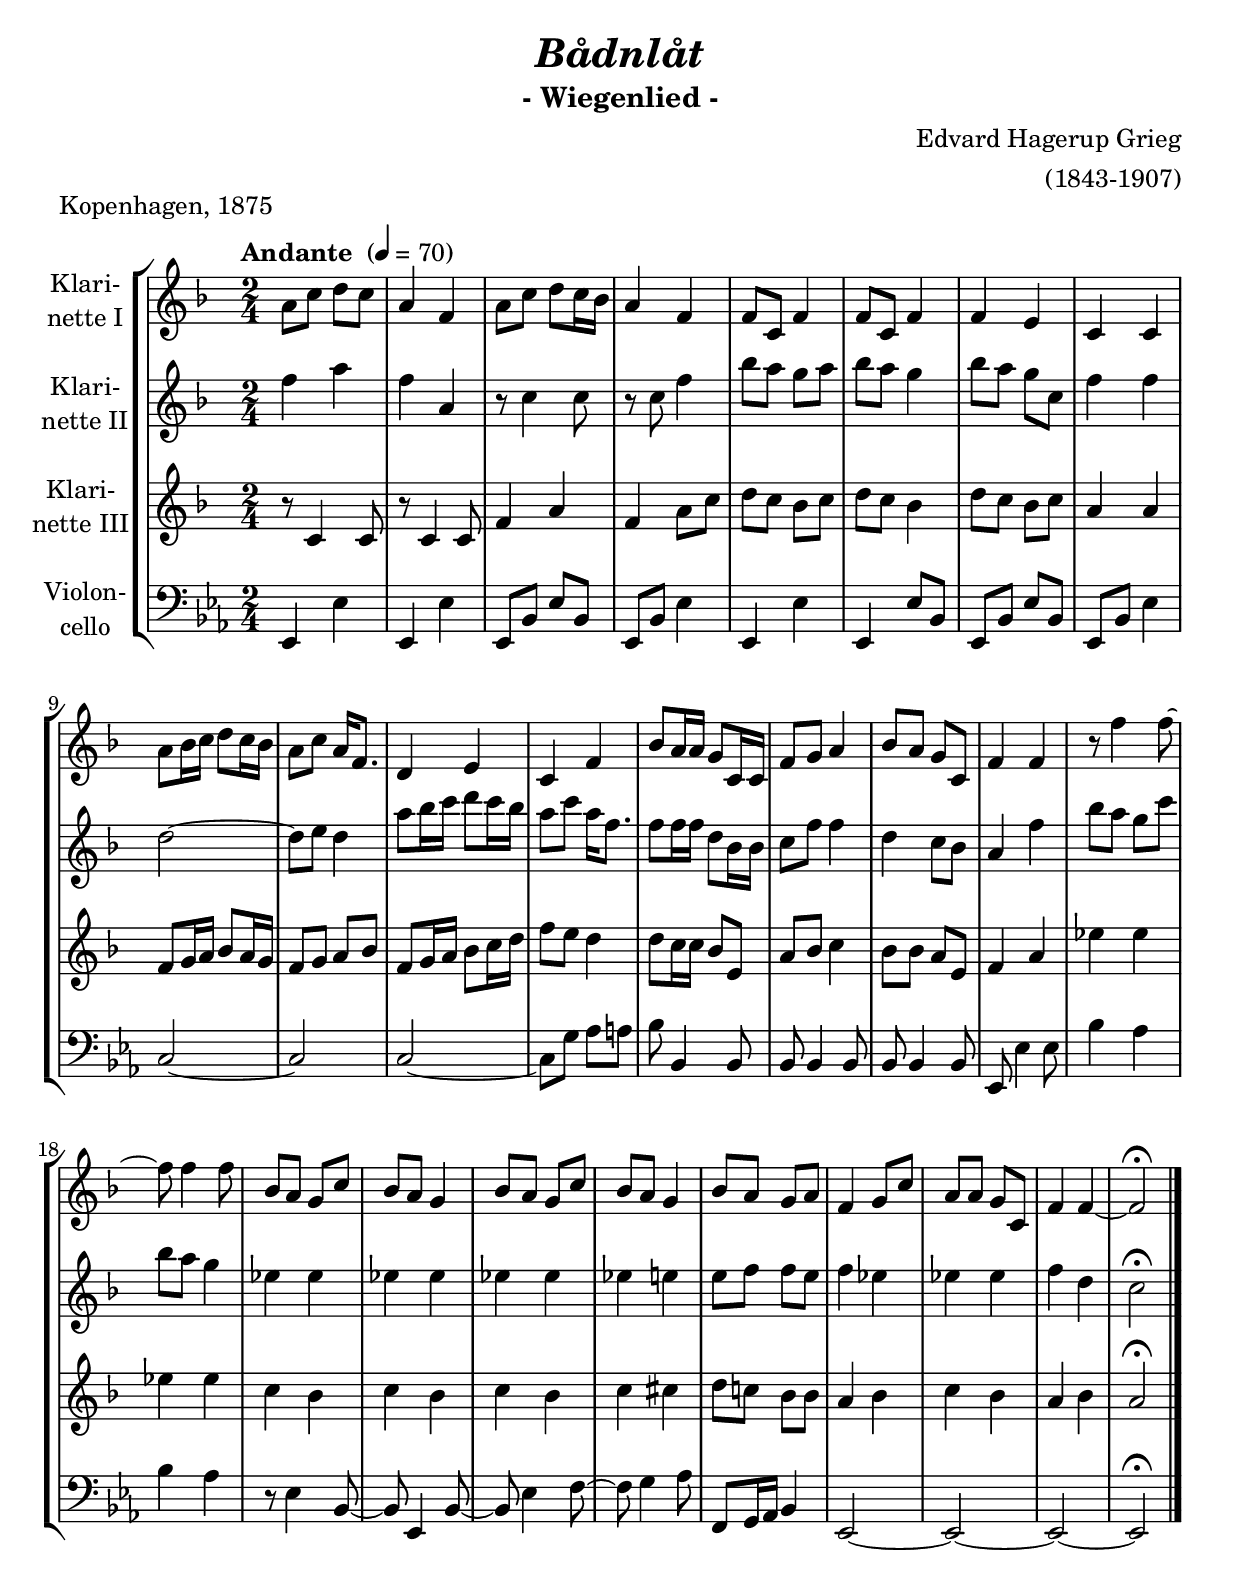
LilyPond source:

\version "2.18.2"
\include "deutsch.ly"

#(set-global-staff-size 22)

\header {
  title     = \markup \bold \italic "Bådnlåt"
  subtitle  = "- Wiegenlied -"
  composer  = "Edvard Hagerup Grieg"
  arranger  = "(1843-1907)"
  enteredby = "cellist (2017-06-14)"
  piece     = "Kopenhagen, 1875"
}

voiceconsts = {
  \key f \major
  \time 2/4
  \clef "treble"
%  \numericTimeSignature
  \compressFullBarRests
  % Set default beaming for all staves
%  \set Timing.beamExceptions = #'()
%  \set Timing.baseMoment     = #(ly:make-moment 1 4)
%  \set Timing.beatStructure  = #'(1 1 1)
  \tempo "Andante " 4=70
}

mifl = "flute"
mikl = "clarinet"
miob = "oboe"
mist = "string ensemble 1"
miba = "cello"
%miba = "bassoon"
%miba = "harpsichord"
milo = "drawbar organ"


va = \relative c'' {
  \voiceconsts

  a8 c d c
  a4 f
  a8 c d c16 b
  a4 f
  f8 c f4
  f8 c f4

  f e
  c c
  a'8 b16 c d8 c16 b
  a8 c a16 f8.
  d4 e
  c f

  b8 a16 a g8 c,16 c
  f8 g a4
  b8 a g c,
  f4 f
  r8 f'4 f8~
  f f4 f8
  b, a g c

  b a g4
  b8 a g c
  b a g4
  b8 a g a
  f4 g8 c
  a a g c,
  f4 f~
  f2\fermata \bar "|."
}

vb = \relative c'' {
  \voiceconsts

  f4 a
  f a,
  r8 c4 c8
  r c f4
  b8 a g a
  b a g4

  b8 a g c,
  f4 f
  d2~
  d8 e d4
  a'8 b16 c d8 c16 b
  a8 c a16 f8.

  f8 f16 f d8 b16 b
  c8 f f4
  d c8 b
  a4 f'
  b8 a g c
  b a g4
  es es

  es es
  es es
  es e
  e8 f f e
  f4 es
  es es
  f d
  c2\fermata \bar "|."
}

vc = \relative c' {
  \voiceconsts

  r8 c4 c8
  r c4 c8
  f4 a
  f a8 c
  d c b c
  d c b4

  d8 c b c
  a4 a
  f8 g16 a b8 a16 g
  f8 g a b
  f g16 a b8 c16 d
  f8 e d4

  d8 c16 c b8 e,
  a b c4
  b8 b a e
  f4 a
  es' es
  es es
  c b

  c b
  c b
  c cis
  d8 c! b b
  a4 b
  c b
  a b
  a2\fermata \bar "|."
}

vd = \relative c, {
  \voiceconsts
  \clef "bass"

  f4 f'
  f, f'
  f,8 c' f c
  f, c' f4
  f, f'
  f, f'8 c

  f, c' f c
  f, c' f4
  d2~
  d
  d~
  d8 a' b h

  c c,4 c8
  c c4 c8
  c c4 c8
  f, f'4 f8
  c'4 b
  c b
  r8 f4 c8~

  c f,4 c'8~
  c f4 g8~
  g a4 b8
  g, a16 b c4
  f,2~
  f~
  f~
  f\fermata \bar "|."
}


music = \new StaffGroup <<
      \new Staff {
	\set Staff.midiInstrument = \mikl
	\set Staff.instrumentName = \markup \center-column { "Klari-" "nette I" }
	\transpose f f { \va }
      }

      \new Staff {
	\set Staff.midiInstrument = \mikl
	\set Staff.instrumentName = \markup \center-column { "Klari-" "nette II" }
	\transpose f f { \vb }
      }

      \new Staff {
	\set Staff.midiInstrument = \mikl
	\set Staff.instrumentName = \markup \center-column { "Klari-" "nette III" }
	\transpose f f { \vc }
      }

      \new Staff {
	\set Staff.midiInstrument = \miba
	\set Staff.instrumentName = \markup \center-column { "Violon-" "cello" }
	\transpose f es { \vd }
      }
>>

\book {
  \score {
    \music
    \layout {}
  }

  \score {
    \unfoldRepeats \music

    \midi {
      \context {
        \Score
      }
    }
  }
}
